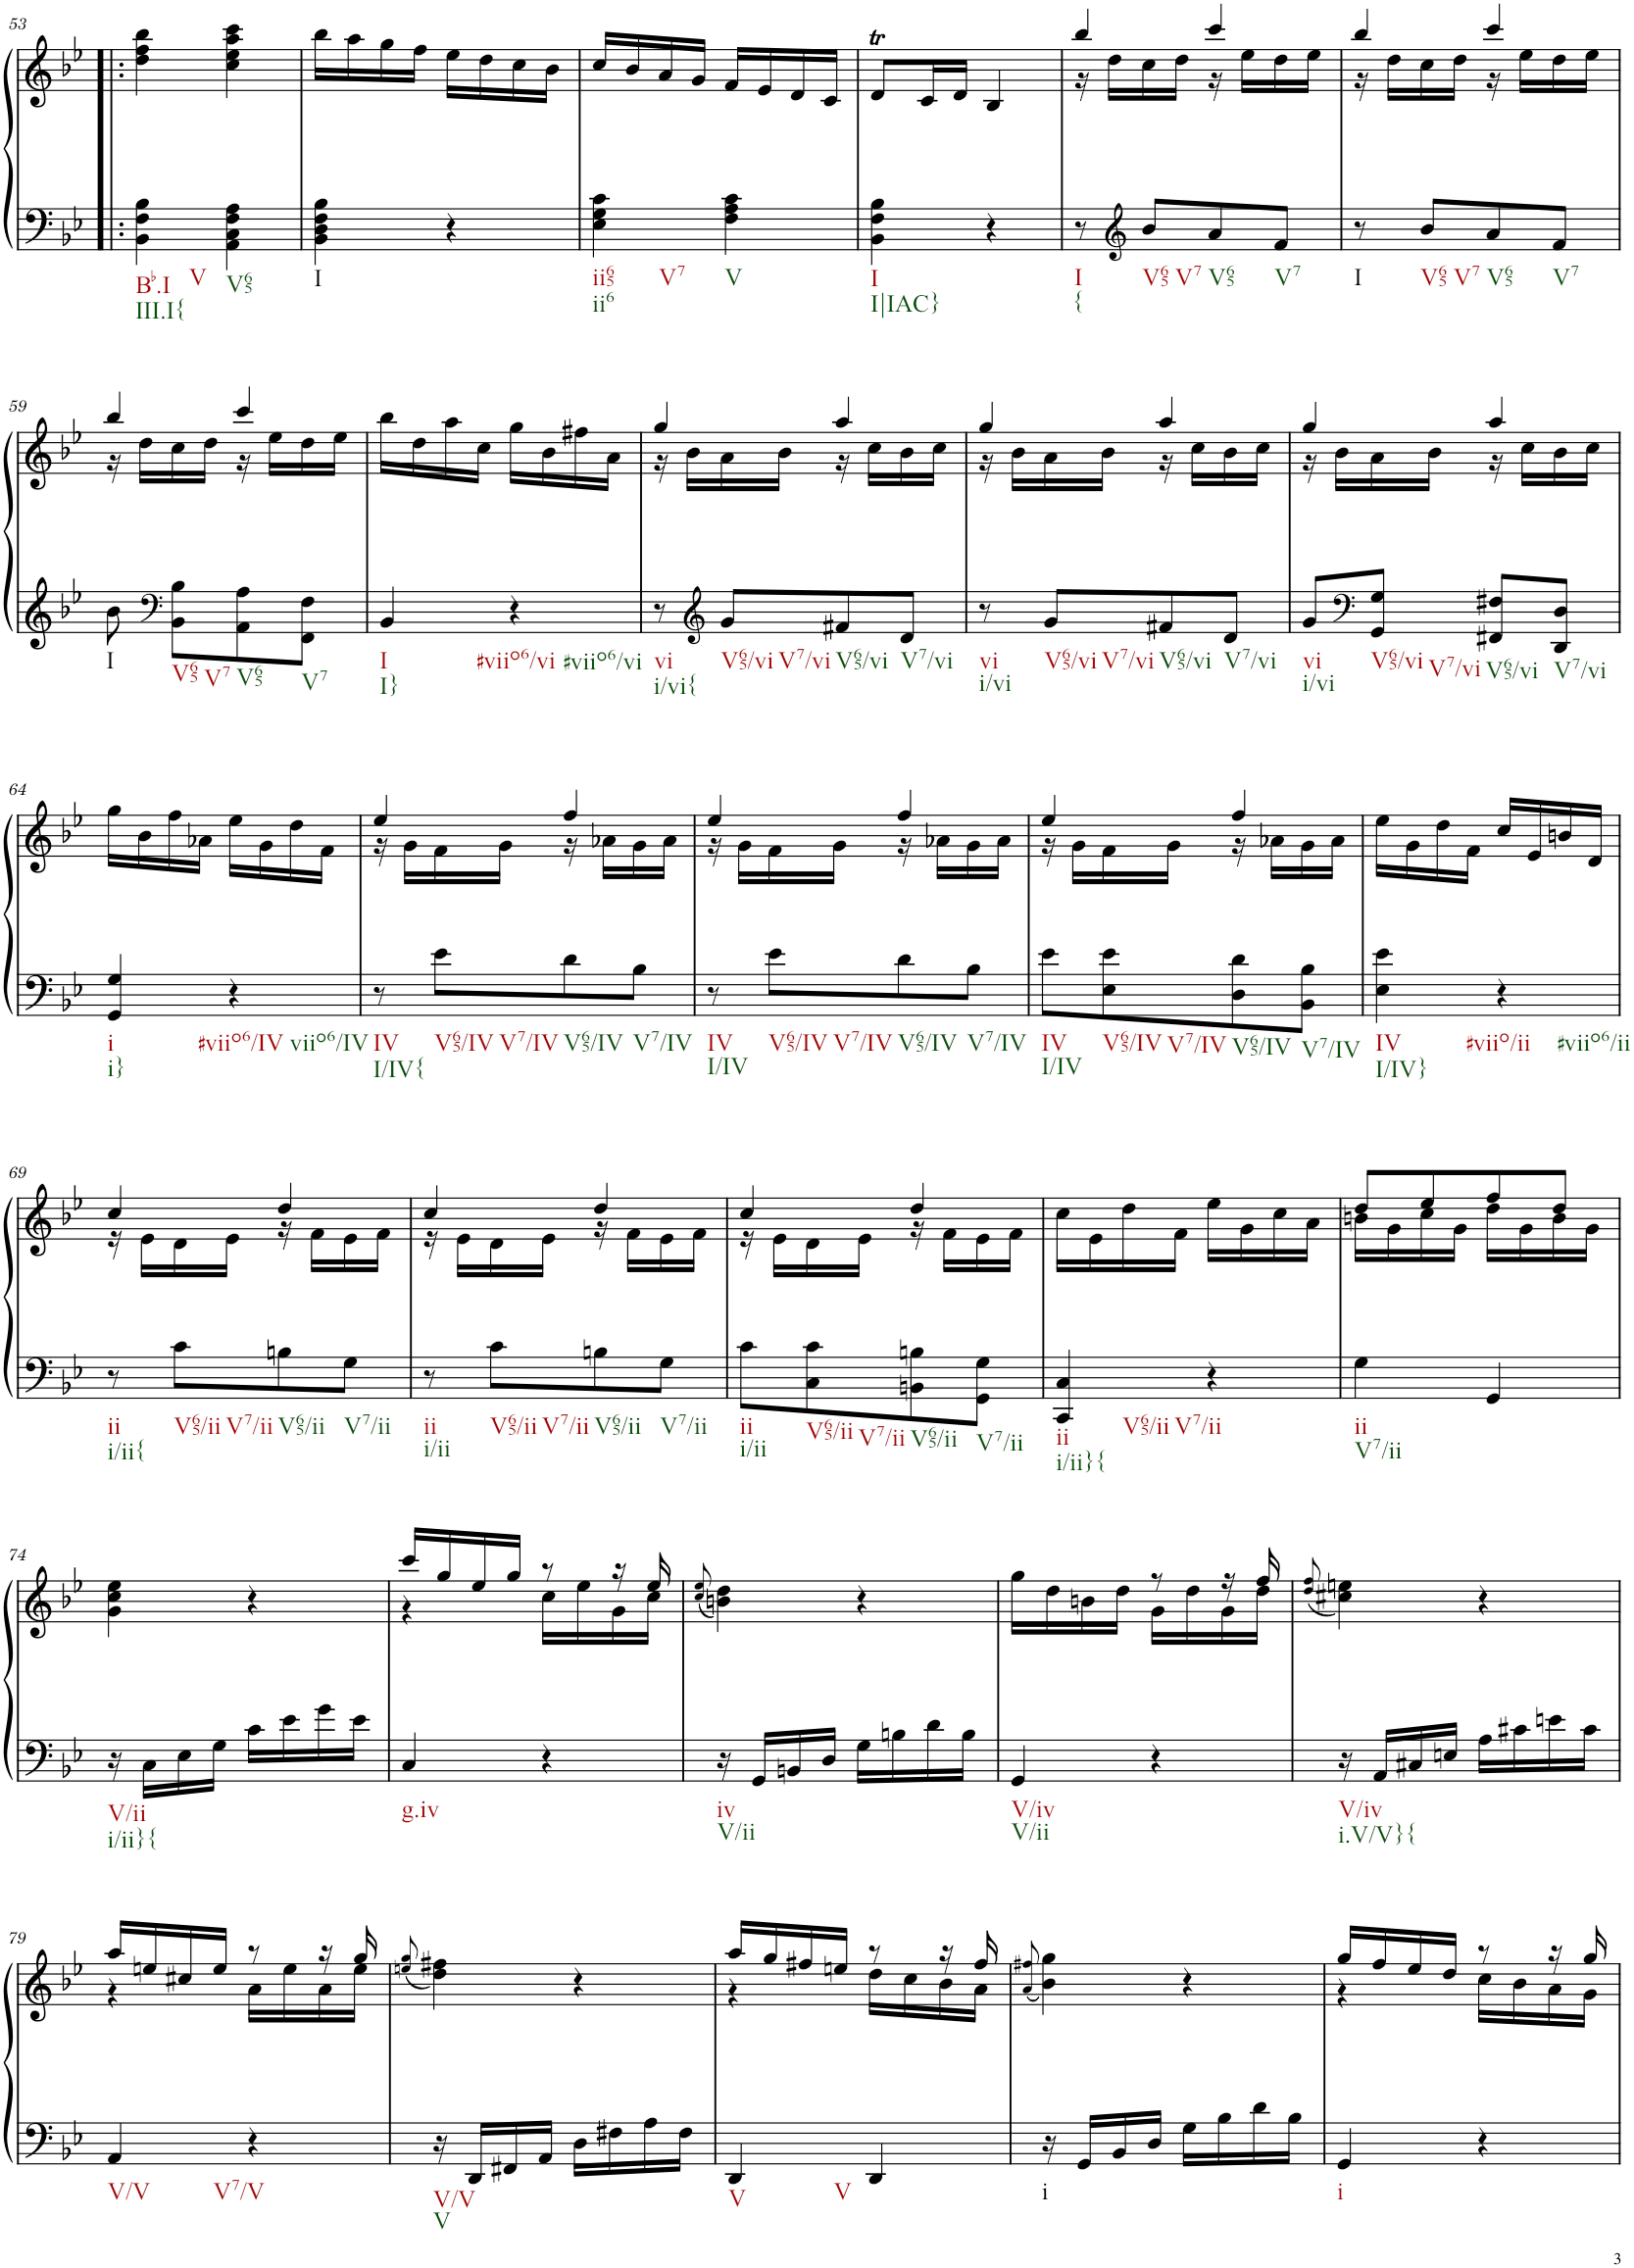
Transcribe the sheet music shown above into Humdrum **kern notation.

**kern	**kern
*part1	*part1
*staff2	*staff1
*I"Piano	*
*I'Pno.	*
!!LO:PB:g=z
*clefF4	*clefG2
*k[b-e-]	*k[b-e-]
*M2/4	*M2/4
=53!|:	=53!|:
!LO:TX:b:t=Bb.I	!
!LO:TX:b:t=III.I{	!
!LO:TX:b:t=V	!
4BB-\ 4F\ 4B-\	4dd\ 4ff\ 4bb-\
!LO:TX:b:t=V65	!
4AA\ 4C\ 4F\ 4A\	4cc\ 4ee-\ 4aa\ 4ccc\
=54	=54
!LO:TX:b:t=I	!
4BB-\ 4D\ 4F\ 4B-\	16bb-\LL
.	16aa\
.	16gg\
.	16ff\JJ
4r	16ee-\LL
.	16dd\
.	16cc\
.	16b-\JJ
=55	=55
!LO:TX:b:t=ii65	!
!LO:TX:b:t=ii6	!
!LO:TX:b:t=V7	!
4E-\ 4G\ 4c\	16cc/LL
.	16b-/
.	16a/
.	16g/JJ
!LO:TX:b:t=V	!
4F\ 4A\ 4c\	16f/LL
.	16e-/
.	16d/
.	16c/JJ
=56	=56
!LO:TX:b:t=I	!
!LO:TX:b:t=I|IAC}	!
4BB-\ 4F\ 4B-\	8dt/L
.	16c/L
.	16d/JJ
4r	4B-/
=57	=57
*	*^
!LO:TX:b:t=I	!	!
!LO:TX:b:t={	!	!
8r	4bb-/	16r
.	.	16dd\LL
*clefG2	*	*
!LO:TX:b:t=V65	!	!
!LO:TX:b:t=V7	!	!
8b-/L	.	16cc\
.	.	16dd\JJ
!LO:TX:b:t=V65	!	!
8a/	4ccc/	16r
.	.	16ee-\LL
!LO:TX:b:t=V7	!	!
8f/J	.	16dd\
.	.	16ee-\JJ
=58	=58	=58
!LO:TX:b:t=I	!	!
8r	4bb-/	16r
.	.	16dd\LL
!LO:TX:b:t=V65	!	!
!LO:TX:b:t=V7	!	!
8b-/L	.	16cc\
.	.	16dd\JJ
!LO:TX:b:t=V65	!	!
8a/	4ccc/	16r
.	.	16ee-\LL
!LO:TX:b:t=V7	!	!
8f/J	.	16dd\
.	.	16ee-\JJ
!!LO:LB:g=z	!!
=59	=59	=59
!LO:TX:b:t=I	!	!
8b-\	4bb-/	16r
.	.	16dd\LL
*clefF4	*	*
!LO:TX:b:t=V65	!	!
!LO:TX:b:t=V7	!	!
8BB-\ 8B-\L	.	16cc\
.	.	16dd\JJ
!LO:TX:b:t=V65	!	!
8AA\ 8A\	4ccc/	16r
.	.	16ee-\LL
!LO:TX:b:t=V7	!	!
8FF\ 8F\J	.	16dd\
.	.	16ee-\JJ
=60	=60	=60
!LO:TX:b:t=I	!	!
!LO:TX:b:t=I}	!	!
!LO:TX:b:t=#viio6/vi	!	!
*	*v	*v
4BB-/	16bb-\LL
.	16dd\
.	16aa\
.	16cc\JJ
!LO:TX:b:t=#viio6/vi	!
4r	16gg\LL
.	16b-\
.	16ff#X\
.	16a\JJ
=61	=61
*	*^
!LO:TX:b:t=vi	!	!
!LO:TX:b:t=i/vi{	!	!
8r	4gg/	16r
.	.	16b-\LL
*clefG2	*	*
!LO:TX:b:t=V65/vi	!	!
!LO:TX:b:t=V7/vi	!	!
8g/L	.	16a\
.	.	16b-\JJ
!LO:TX:b:t=V65/vi	!	!
8f#X/	4aa/	16r
.	.	16cc\LL
!LO:TX:b:t=V7/vi	!	!
8d/J	.	16b-\
.	.	16cc\JJ
=62	=62	=62
!LO:TX:b:t=vi	!	!
!LO:TX:b:t=i/vi	!	!
8r	4gg/	16r
.	.	16b-\LL
!LO:TX:b:t=V65/vi	!	!
!LO:TX:b:t=V7/vi	!	!
8g/L	.	16a\
.	.	16b-\JJ
!LO:TX:b:t=V65/vi	!	!
8f#X/	4aa/	16r
.	.	16cc\LL
!LO:TX:b:t=V7/vi	!	!
8d/J	.	16b-\
.	.	16cc\JJ
=63	=63	=63
!LO:TX:b:t=vi	!	!
!LO:TX:b:t=i/vi	!	!
8g/L	4gg/	16r
.	.	16b-\LL
*clefF4	*	*
!LO:TX:b:t=V65/vi	!	!
!LO:TX:b:t=V7/vi	!	!
8GG/ 8G/J	.	16a\
.	.	16b-\JJ
!LO:TX:b:t=V65/vi	!	!
8FF#X/ 8F#X/L	4aa/	16r
.	.	16cc\LL
!LO:TX:b:t=V7/vi	!	!
8DD/ 8D/J	.	16b-\
.	.	16cc\JJ
!!LO:LB:g=z
=64	=64	=64
!LO:TX:b:t=i	!	!
!LO:TX:b:t=i}	!	!
!LO:TX:b:t=#viio6/IV	!	!
*	*v	*v
4GG/ 4G/	16gg\LL
.	16b-\
.	16ff\
.	16a-X\JJ
!LO:TX:b:t=viio6/IV	!
4r	16ee-\LL
.	16g\
.	16dd\
.	16f\JJ
=65	=65
*	*^
!LO:TX:b:t=IV	!	!
!LO:TX:b:t=I/IV{	!	!
8r	4ee-/	16r
.	.	16g\LL
!LO:TX:b:t=V65/IV	!	!
!LO:TX:b:t=V7/IV	!	!
8e-\L	.	16f\
.	.	16g\JJ
!LO:TX:b:t=V65/IV	!	!
8d\	4ff/	16r
.	.	16a-X\LL
!LO:TX:b:t=V7/IV	!	!
8B-\J	.	16g\
.	.	16a-\JJ
=66	=66	=66
!LO:TX:b:t=IV	!	!
!LO:TX:b:t=I/IV	!	!
8r	4ee-/	16r
.	.	16g\LL
!LO:TX:b:t=V65/IV	!	!
!LO:TX:b:t=V7/IV	!	!
8e-\L	.	16f\
.	.	16g\JJ
!LO:TX:b:t=V65/IV	!	!
8d\	4ff/	16r
.	.	16a-X\LL
!LO:TX:b:t=V7/IV	!	!
8B-\J	.	16g\
.	.	16a-\JJ
=67	=67	=67
!LO:TX:b:t=IV	!	!
!LO:TX:b:t=I/IV	!	!
8e-\L	4ee-/	16r
.	.	16g\LL
!LO:TX:b:t=V65/IV	!	!
!LO:TX:b:t=V7/IV	!	!
8E-\ 8e-\	.	16f\
.	.	16g\JJ
!LO:TX:b:t=V65/IV	!	!
8D\ 8d\	4ff/	16r
.	.	16a-X\LL
!LO:TX:b:t=V7/IV	!	!
8BB-\ 8B-\J	.	16g\
.	.	16a-\JJ
=68	=68	=68
!LO:TX:b:t=IV	!	!
!LO:TX:b:t=I/IV}	!	!
!LO:TX:b:t=#viio/ii	!	!
*	*v	*v
4E-\ 4e-\	16ee-\LL
.	16g\
.	16dd\
.	16f\JJ
!LO:TX:b:t=#viio6/ii	!
4r	16cc/LL
.	16e-/
.	16bn/
.	16d/JJ
!!LO:LB:g=z
=69	=69
*	*^
!LO:TX:b:t=ii	!	!
!LO:TX:b:t=i/ii{	!	!
8r	4cc/	16r
.	.	16e-\LL
!LO:TX:b:t=V65/ii	!	!
!LO:TX:b:t=V7/ii	!	!
8c\L	.	16d\
.	.	16e-\JJ
!LO:TX:b:t=V65/ii	!	!
8Bn\	4dd/	16r
.	.	16f\LL
!LO:TX:b:t=V7/ii	!	!
8G\J	.	16e-\
.	.	16f\JJ
=70	=70	=70
!LO:TX:b:t=ii	!	!
!LO:TX:b:t=i/ii	!	!
8r	4cc/	16r
.	.	16e-\LL
!LO:TX:b:t=V65/ii	!	!
!LO:TX:b:t=V7/ii	!	!
8c\L	.	16d\
.	.	16e-\JJ
!LO:TX:b:t=V65/ii	!	!
8Bn\	4dd/	16r
.	.	16f\LL
!LO:TX:b:t=V7/ii	!	!
8G\J	.	16e-\
.	.	16f\JJ
=71	=71	=71
!LO:TX:b:t=ii	!	!
!LO:TX:b:t=i/ii	!	!
8c\L	4cc/	16r
.	.	16e-\LL
!LO:TX:b:t=V65/ii	!	!
!LO:TX:b:t=V7/ii	!	!
8C\ 8c\	.	16d\
.	.	16e-\JJ
!LO:TX:b:t=V65/ii	!	!
8BBn\ 8Bn\	4dd/	16r
.	.	16f\LL
!LO:TX:b:t=V7/ii	!	!
8GG\ 8G\J	.	16e-\
.	.	16f\JJ
=72	=72	=72
!LO:TX:b:t=ii	!	!
!LO:TX:b:t=i/ii}{	!	!
!LO:TX:b:t=V65/ii	!	!
!LO:TX:b:t=V7/ii	!	!
*	*v	*v
4CC/ 4C/	16cc\LL
.	16e-\
.	16dd\
.	16f\JJ
4r	16ee-\LL
.	16g\
.	16cc\
.	16a\JJ
=73	=73
*	*^
!LO:TX:b:t=ii	!	!
!LO:TX:b:t=V7/ii	!	!
4G\	8dd/L	16bn\LL
.	.	16g\
.	8ee-/	16cc\
.	.	16g\JJ
4GG/	8ff/	16dd\LL
.	.	16g\
.	8dd/J	16b\
.	.	16g\JJ
!!LO:LB:g=z
=74	=74	=74
!LO:TX:b:t=V/ii	!	!
!LO:TX:b:t=i/ii}{	!	!
*	*v	*v
16r	4g\ 4cc\ 4ee-\
16C\LL	.
16E-\	.
16G\JJ	.
16c\LL	4r
16e-\	.
16g\	.
16e-\JJ	.
=75	=75
*	*^
!LO:TX:b:t=g.iv	!	!
4C/	16ccc/LL	4r
.	16gg/	.
.	16ee-/	.
.	16gg/JJ	.
4r	8r	16cc\LL
.	.	16ee-\
.	16r	16g\
.	16ee-/	16cc\JJ
*	*v	*v
=76	=76
.	(8qcc/ 8qee-/
!LO:TX:b:t=iv	!
!LO:TX:b:t=V/ii	!
16r	4bn\ 4dd\)
16GG/LL	.
16BBn/	.
16D/JJ	.
16G\LL	4r
16Bn\	.
16d\	.
16B\JJ	.
=77	=77
*	*^
!LO:TX:b:t=V/iv	!	!
!LO:TX:b:t=V/ii	!	!
4GG/	16gg\LL	4ryy
.	16dd\	.
.	16bn\	.
.	16dd\JJ	.
4r	8r	16g\LL
.	.	16dd\
.	16r	16g\
.	16ff/	16dd\JJ
*	*v	*v
=78	=78
.	(8qdd/ 8qff/
!LO:TX:b:t=V/iv	!
!LO:TX:b:t=i.V/V}{	!
16r	4cc#X\ 4een\)
16AA/LL	.
16C#X/	.
16En/JJ	.
16A\LL	4r
16c#X\	.
16en\	.
16c#\JJ	.
!!LO:LB:g=z
=79	=79
*	*^
!LO:TX:b:t=V/V	!	!
!LO:TX:b:t=V7/V	!	!
4AA/	16aa/LL	4r
.	16een/	.
.	16cc#X/	.
.	16ee/JJ	.
4r	8r	16a\LL
.	.	16ee\
.	16r	16a\
.	16gg/	16ee\JJ
*	*v	*v
=80	=80
.	(8qeen/ 8qgg/
!LO:TX:b:t=V/V	!
!LO:TX:b:t=V	!
16r	4dd\ 4ff#X\)
16DD/LL	.
16FF#X/	.
16AA/JJ	.
16D\LL	4r
16F#X\	.
16A\	.
16F#\JJ	.
=81	=81
*	*^
!LO:TX:b:t=V	!	!
!LO:TX:b:t=V	!	!
4DD/	16aa/LL	4r
.	16gg/	.
.	16ff#X/	.
.	16een/JJ	.
4DD/	8r	16dd\LL
.	.	16cc\
.	16r	16b-\
.	16ff#/	16a\JJ
*	*v	*v
=82	=82
.	(8qa/ 8qff#X/
!LO:TX:b:t=i	!
16r	4b-\ 4gg\)
16GG/LL	.
16BB-/	.
16D/JJ	.
16G\LL	4r
16B-\	.
16d\	.
16B-\JJ	.
=83	=83
*	*^
!LO:TX:b:t=i	!	!
4GG/	16gg/LL	4r
.	16ff/	.
.	16ee-/	.
.	16dd/JJ	.
4r	8r	16cc\LL
.	.	16b-\
.	16r	16a\
.	16gg/	16g\JJ
*	*v	*v
=	=
*-	*-
